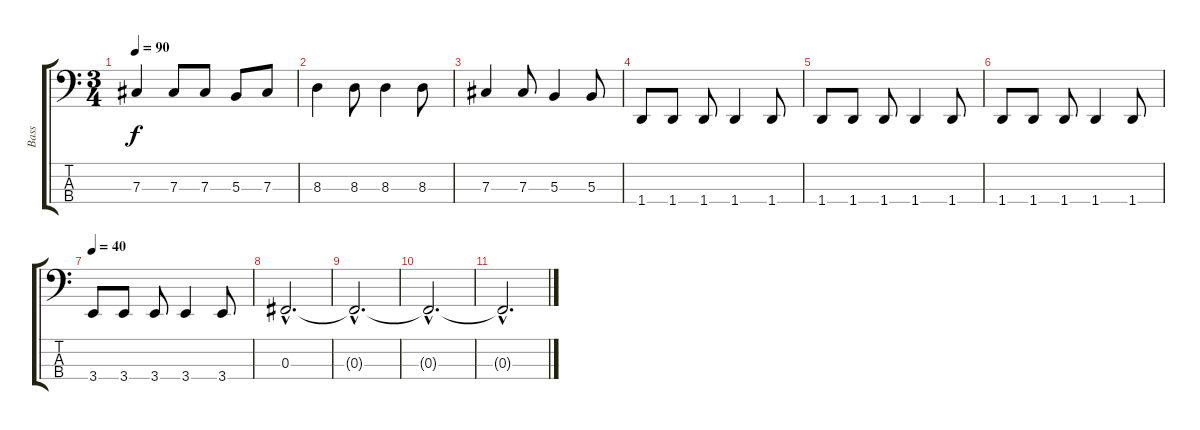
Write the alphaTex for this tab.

\track ("Bass" "Bass") {instrument electricbasspick}
\staff {score tabs}
\tuning (E2 B1 Gb1 Db1) {hide}
\ts (3 4)
\tempo 90
\clef f4
\ks c
7.3.4{dy f} 7.3.8 7.3.8 5.3.8 7.3.8 |
8.3.4 8.3.8 8.3.4 8.3.8 |
7.3.4 7.3.8 5.3.4 5.3.8 |
1.4.8 1.4.8 1.4.8 1.4.4 1.4.8 |
1.4.8 1.4.8 1.4.8 1.4.4 1.4.8 |
1.4.8 1.4.8 1.4.8 1.4.4 1.4.8 |
\tempo 40
3.4.8 3.4.8 3.4.8 3.4.4 3.4.8 |
0.3{hac}.2{d volume 0} |
0.3{hac t}.2{d} |
0.3{hac t}.2{d} |
0.3{hac t}.2{d}
